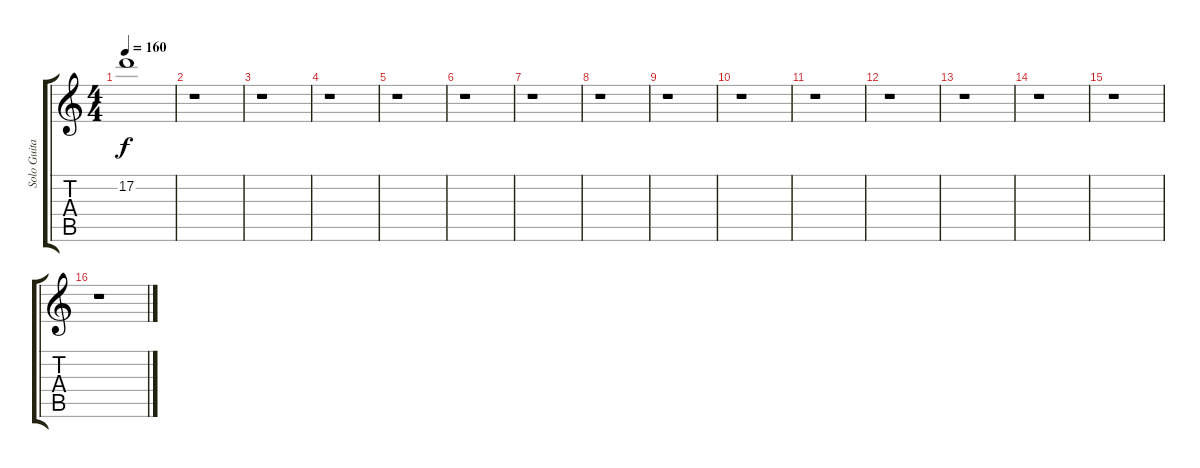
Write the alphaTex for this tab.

\track ("Solo Guitar" "Solo Guita") {instrument overdrivenguitar}
\staff {score tabs}
\tuning (D4 A3 F3 C3 G2 D2) {hide}
\ts (4 4)
\tempo 160
\clef g2
\ks c
17.2{t}.1{dy f} |
r.1 |
r.1 |
r.1 |
r.1 |
r.1 |
r.1 |
r.1 |
r.1 |
r.1 |
r.1 |
r.1 |
r.1 |
r.1 |
r.1 |
r.1
